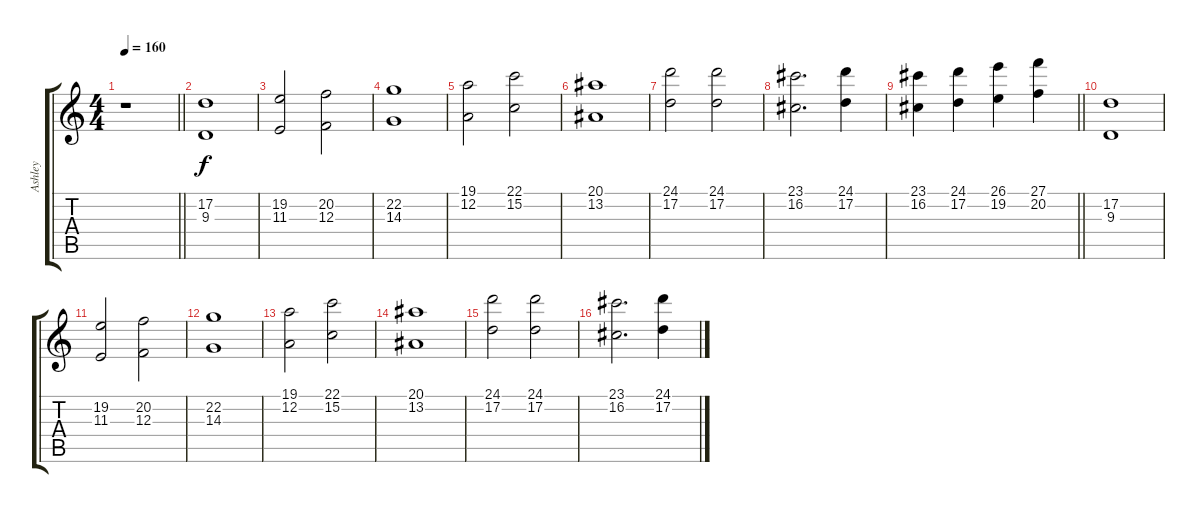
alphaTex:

\track ("Ashley" "Ashley") {instrument orchestrahit}
\staff {score tabs}
\tuning (D4 A3 F3 C3 G2 D2) {hide}
\ts (4 4)
\tempo 160
\clef g2
\barLineRight lightlight
\ks c
r.1{dy ff} |
(17.2 9.3).1{dy f volume 8 instrument stringensemble1} |
(19.2 11.3).2 (20.2 12.3).2 |
(22.2 14.3).1 |
(19.1 12.2).2 (22.1 15.2).2 |
(20.1 13.2).1 |
(24.1 17.2).2 (24.1 17.2).2 |
(23.1 16.2).2{d} (24.1 17.2).4 |
\barLineRight lightlight
(23.1 16.2).4 (24.1 17.2).4 (26.1 19.2).4 (27.1 20.2).4 |
(17.2 9.3).1 |
(19.2 11.3).2 (20.2 12.3).2 |
(22.2 14.3).1 |
(19.1 12.2).2 (22.1 15.2).2 |
(20.1 13.2).1 |
(24.1 17.2).2 (24.1 17.2).2 |
(23.1 16.2).2{d} (24.1 17.2).4
